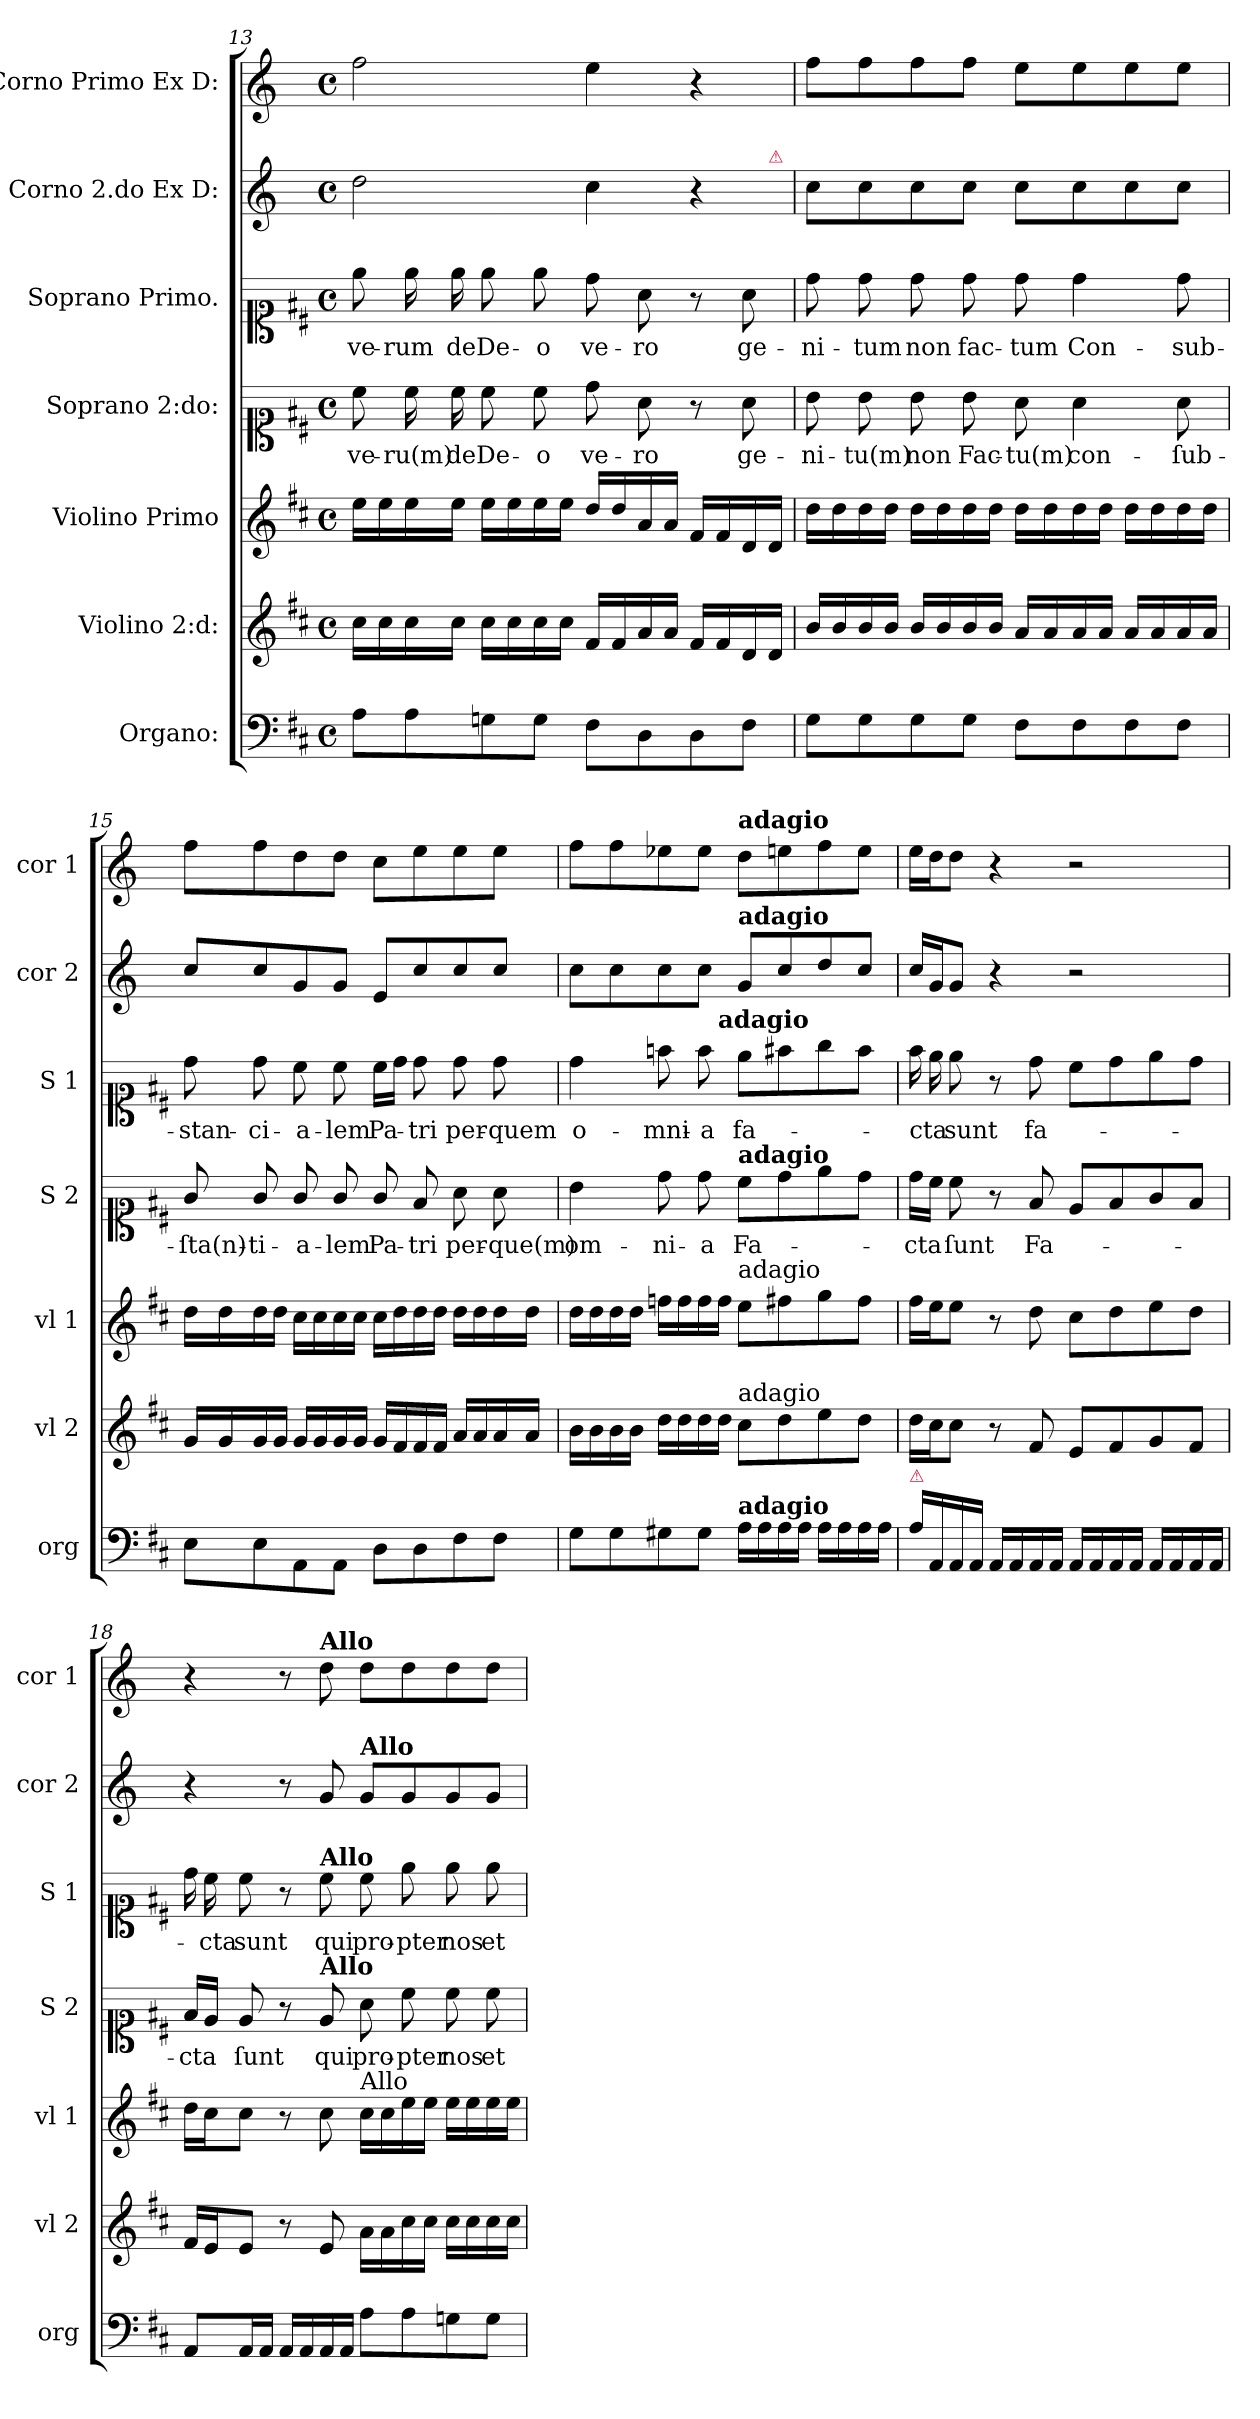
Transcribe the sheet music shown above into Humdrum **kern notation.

**kern	**kern	**kern	**kern	**text	**kern	**text	**kern	**kern
*part7	*part6	*part5	*part4	*part4	*part3	*part3	*part2	*part1
*staff7	*staff6	*staff5	*staff4	*staff4	*staff3	*staff3	*staff2	*staff1
*I"Organo:	*I"Violino 2:d:	*I"Violino Primo	*I"Soprano 2:do:	*	*I"Soprano Primo.	*	*I"Corno 2.do Ex D:	*I"Corno Primo Ex D:
*I'org	*I'vl 2	*I'vl 1	*I'S 2	*	*I'S 1	*	*I'cor 2	*I'cor 1
*clefF4	*clefG2	*clefG2	*clefC1	*	*clefC1	*	*clefG2	*clefG2
*	*	*	*	*	*	*	*ITrd6c10	*ITrd6c10
*k[f#c#]	*k[f#c#]	*k[f#c#]	*k[f#c#]	*	*k[f#c#]	*	*k[f#c#]	*k[f#c#]
*D:	*D:	*D:	*D:	*	*D:	*	*D:	*D:
*M4/4	*M4/4	*M4/4	*M4/4	*	*M4/4	*	*M4/4	*M4/4
*met(c)	*met(c)	*met(c)	*met(c)	*	*met(c)	*	*met(c)	*met(c)
=13	=13	=13	=13	=13	=13	=13	=13	=13
*	*	*	*	*	*	*	*^	*
8A\L	16cc#\LL	16ee\LL	8cc#\	ve-	8ee\	ve-	2e\	2...ryy	2g\
.	16cc#\	16ee\	.	.	.	.	.	.	.
8A\	16cc#\	16ee\	16cc#\	-ru(m)	16ee\	-rum	.	.	.
.	16cc#\JJ	16ee\JJ	16cc#\	de	16ee\	de	.	.	.
8Gn\	16cc#\LL	16ee\LL	8cc#\	De-	8ee\	De-	.	.	.
.	16cc#\	16ee\	.	.	.	.	.	.	.
8G\J	16cc#\	16ee\	8cc#\	-o	8ee\	-o	.	.	.
.	16cc#\JJ	16ee\JJ	.	.	.	.	.	.	.
8F#\L	16f#/LL	16dd/LL	8dd\	ve-	8dd\	ve-	4d\	.	4f#\
.	16f#/	16dd/	.	.	.	.	.	.	.
8D\	16a/	16a/	8a\	-ro	8a\	-ro	.	.	.
.	16a/JJ	16a/JJ	.	.	.	.	.	.	.
8D\	16f#/LL	16f#/LL	8r	.	8r	.	4r	.	4r
.	16f#/	16f#/	.	.	.	.	.	.	.
8F#\J	16d/	16d/	8a\	ge-	8a\	ge-	.	.	.
!	!	!	!	!	!	!	!	!LO:TX:a:color=crimson:t=⚠	!
.	16d/JJ	16d/JJ	.	.	.	.	.	16ryy	.
*	*	*	*	*	*	*	*v	*v	*
=14	=14	=14	=14	=14	=14	=14	=14	=14
8G\L	16b/LL	16dd\LL	8b\	-ni-	8dd\	-ni-	8d\L	8g\L
.	16b/	16dd\	.	.	.	.	.	.
8G\	16b/	16dd\	8b\	-tu(m)	8dd\	-tum	8d\	8g\
.	16b/JJ	16dd\JJ	.	.	.	.	.	.
8G\	16b/LL	16dd\LL	8b\	non	8dd\	non	8d\	8g\
.	16b/	16dd\	.	.	.	.	.	.
8G\J	16b/	16dd\	8b\	Fac-	8dd\	fac-	8d\J	8g\J
.	16b/JJ	16dd\JJ	.	.	.	.	.	.
8F#\L	16a/LL	16dd\LL	8a\	-tu(m)	8dd\	-tum	8d\L	8f#\L
.	16a/	16dd\	.	.	.	.	.	.
8F#\	16a/	16dd\	4a\	con-	4dd\	Con-	8d\	8f#\
.	16a/JJ	16dd\JJ	.	.	.	.	.	.
8F#\	16a/LL	16dd\LL	.	.	.	.	8d\	8f#\
.	16a/	16dd\	.	.	.	.	.	.
8F#\J	16a/	16dd\	8a\	-ſub-	8dd\	-sub-	8d\J	8f#\J
.	16a/JJ	16dd\JJ	.	.	.	.	.	.
=15	=15	=15	=15	=15	=15	=15	=15	=15
8E\L	16g/LL	16dd\LL	8g/	-ſta(n)-	8dd\	-stan-	8d/L	8g\L
.	16g/	16dd\	.	.	.	.	.	.
8E\	16g/	16dd\	8g/	-ti-	8dd\	-ci-	8d/	8g\
.	16g/JJ	16dd\JJ	.	.	.	.	.	.
8AA\	16g/LL	16cc#\LL	8g/	-a-	8cc#\	-a-	8A/	8e\
.	16g/	16cc#\	.	.	.	.	.	.
8AA\J	16g/	16cc#\	8g/	-lem	8cc#\	-lem	8A/J	8e\J
.	16g/JJ	16cc#\JJ	.	.	.	.	.	.
8D\L	16g/LL	16cc#\LL	8g/	Pa-	16cc#\LL	Pa-	8F#/L	8d\L
.	16f#/	16dd\	.	.	16dd\JJ	.	.	.
8D\	16f#/	16dd\	8f#/	-tri	8dd\	-tri	8d/	8f#\
.	16f#/JJ	16dd\JJ	.	.	.	.	.	.
8F#\	16a/LL	16dd\LL	8a\	per-	8dd\	per-	8d/	8f#\
.	16a/	16dd\	.	.	.	.	.	.
8F#\J	16a/	16dd\	8a\	-que(m)	8dd\	-quem	8d/J	8f#\J
.	16a/JJ	16dd\JJ	.	.	.	.	.	.
=16	=16	=16	=16	=16	=16	=16	=16	=16
*	*	*	*	*	*^	*	*	*
8G\L	16b\LL	16dd\LL	4b\	om-	4dd\	4..ryy	o-	8d\L	8g\L
.	16b\	16dd\	.	.	.	.	.	.	.
8G\	16b\	16dd\	.	.	.	.	.	8d\	8g\
.	16b\JJ	16dd\JJ	.	.	.	.	.	.	.
8G#X\	16dd\LL	16ffn\LL	8dd\	-ni-	8ffn\	.	-mni-	8d\	8fn\
.	16dd\	16ff\	.	.	.	.	.	.	.
8G#\J	16dd\	16ff\	8dd\	-a	8ff\	.	-a	8d\J	8f\J
!	!	!	!	!	!	!LO:TX:a:B:t=adagio	!	!	!
.	16dd\JJ	16ff\JJ	.	.	.	2ryy	.	.	.
!	!	!	!	!	!	!	!	!	!LO:TX:a:B:t=adagio
!	!	!	!	!	!	!	!	!LO:TX:a:B:t=adagio	!
!	!	!	!LO:TX:a:B:t=adagio	!	!	!	!	!	!
!	!	!LO:TX:a:t=adagio	!	!	!	!	!	!	!
!	!LO:TX:a:t=adagio	!	!	!	!	!	!	!	!
!LO:TX:a:B:t=adagio	!	!	!	!	!	!	!	!	!
16A\LL	8cc#\L	8ee\L	8cc#\L	Fa-	8ee\L	.	fa-	8A/L	8e\L
16A\	.	.	.	.	.	.	.	.	.
16A\	8dd\	8ff#X\	8dd\	.	8ff#X\	.	.	8d/	8f#X\
16A\JJ	.	.	.	.	.	.	.	.	.
16A\LL	8ee\	8gg\	8ee\	.	8gg\	.	.	8e/	8g\
16A\	.	.	.	.	.	.	.	.	.
16A\	8dd\J	8ff#\J	8dd\J	.	8ff#\J	.	.	8d/J	8f#\J
16A\JJ	.	.	.	.	.	16ryy	.	.	.
=17	=17	=17	=17	=17	=17	=17	=17	=17	=17
!LO:TX:a:color=crimson:t=⚠	!	!	!	!	!	!	!	!	!
*	*	*	*	*	*v	*v	*	*	*
16A\LL	16dd\LL	16ff#\LL	16dd\LL	-cta	16ff#\	.	16d/LL	16f#\LL
16AA/	16cc#\J	16ee\J	16cc#\JJ	.	16ee\	-cta	16A/J	16e\J
16AA/	8cc#\J	8ee\J	8cc#\	ſunt	8ee\	sunt	8A/J	8e\J
16AA/JJ	.	.	.	.	.	.	.	.
16AA/LL	8r	8r	8r	.	8r	.	4r	4r
16AA/	.	.	.	.	.	.	.	.
16AA/	8f#/	8dd\	8f#/	Fa-	8dd\	fa-	.	.
16AA/JJ	.	.	.	.	.	.	.	.
16AA/LL	8e/L	8cc#\L	8e/L	.	8cc#\L	.	2r	2r
16AA/	.	.	.	.	.	.	.	.
16AA/	8f#/	8dd\	8f#/	.	8dd\	.	.	.
16AA/JJ	.	.	.	.	.	.	.	.
16AA/LL	8g/	8ee\	8g/	.	8ee\	.	.	.
16AA/	.	.	.	.	.	.	.	.
16AA/	8f#/J	8dd\J	8f#/J	.	8dd\J	.	.	.
16AA/JJ	.	.	.	.	.	.	.	.
=18	=18	=18	=18	=18	=18	=18	=18	=18
8AA/L	16f#/LL	16dd\LL	16f#/LL	-cta	16dd\	.	4r	4r
.	16e/J	16cc#\J	16e/JJ	.	16cc#\	-cta	.	.
16AA/L	8e/J	8cc#\J	8e/	ſunt	8cc#\	sunt	.	.
16AA/JJ	.	.	.	.	.	.	.	.
16AA/LL	8r	8r	8r	.	8r	.	8r	8r
16AA/	.	.	.	.	.	.	.	.
!	!	!	!	!	!	!	!	!LO:TX:a:B:t=Allo
!	!	!	!	!	!LO:TX:a:B:t=Allo	!	!	!
!	!	!	!LO:TX:a:B:t=Allo	!	!	!	!	!
16AA/	8e/	8cc#\	8e/	qui	8cc#\	qui	8A/	8e\
16AA/JJ	.	.	.	.	.	.	.	.
!	!	!	!	!	!	!	!LO:TX:a:B:t=Allo	!
!	!	!LO:TX:a:t=Allo	!	!	!	!	!	!
8A\L	16a\LL	16cc#\LL	8a\	pro-	8cc#\	pro-	8A/L	8e\L
.	16a\	16cc#\	.	.	.	.	.	.
8A\	16cc#\	16ee\	8cc#\	-pter	8ee\	-pter	8A/	8e\
.	16cc#\JJ	16ee\JJ	.	.	.	.	.	.
8Gn\	16cc#\LL	16ee\LL	8cc#\	nos	8ee\	nos	8A/	8e\
.	16cc#\	16ee\	.	.	.	.	.	.
8G\J	16cc#\	16ee\	8cc#\	et	8ee\	et	8A/J	8e\J
.	16cc#\JJ	16ee\JJ	.	.	.	.	.	.
=	=	=	=	=	=	=	=	=
*-	*-	*-	*-	*-	*-	*-	*-	*-
